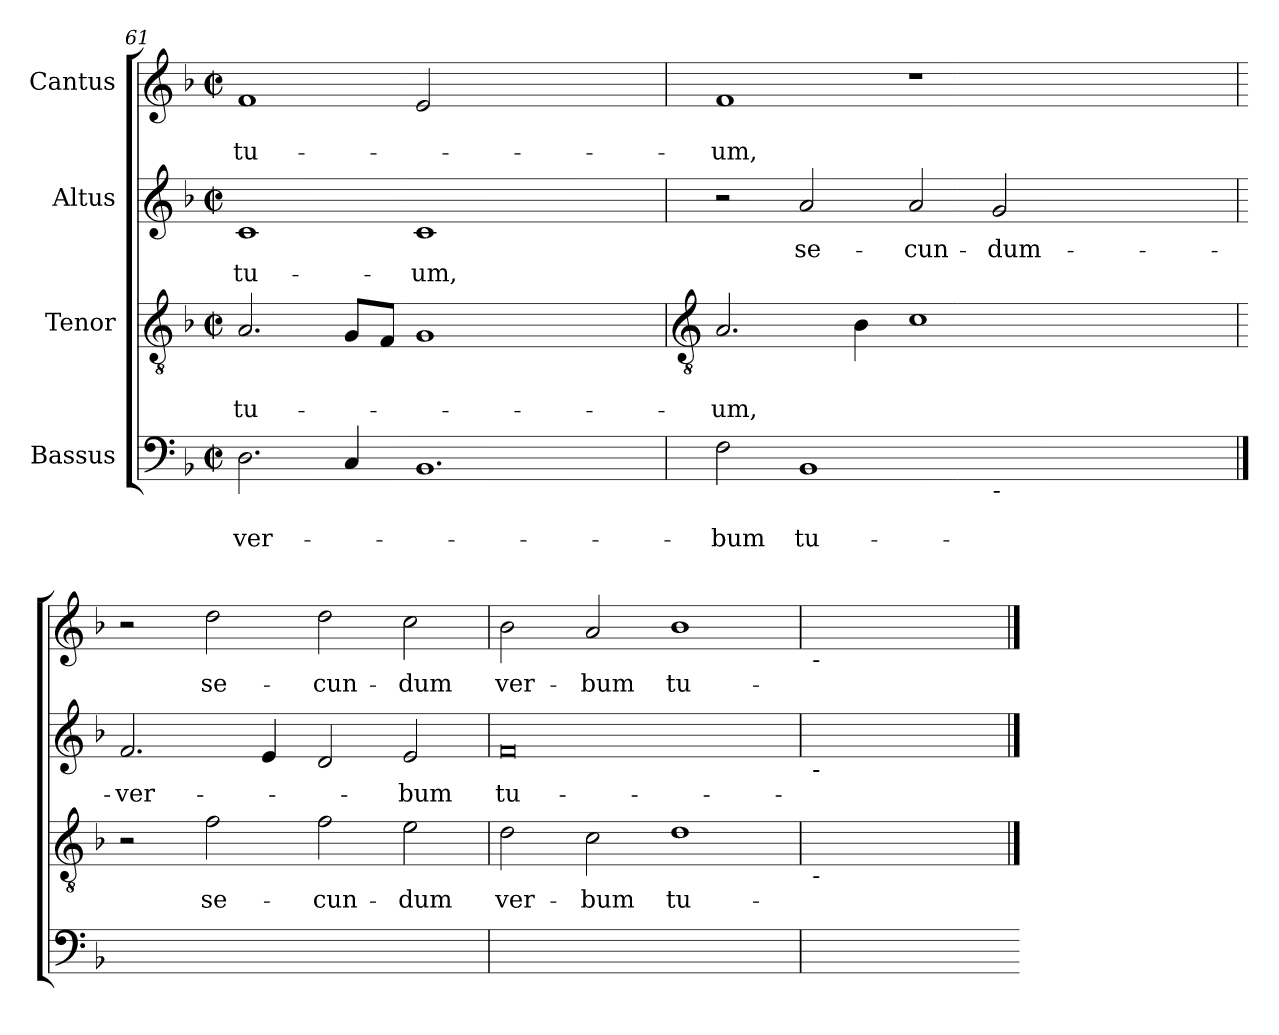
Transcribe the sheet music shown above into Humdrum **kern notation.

**kern	**text	**text	**kern	**text	**text	**kern	**text	**text	**kern	**text	**text
*part4	*part4	*part4	*part3	*part3	*part3	*part2	*part2	*part2	*part1	*part1	*part1
*staff4	*staff4	*staff4	*staff3	*staff3	*staff3	*staff2	*staff2	*staff2	*staff1	*staff1	*staff1
*I"Bassus	*	*	*I"Tenor	*	*	*I"Altus	*	*	*I"Cantus	*	*
*clefF4	*	*	*clefGv2	*	*	*clefG2	*	*	*clefG2	*	*
*k[b-]	*	*	*k[b-]	*	*	*k[b-]	*	*	*k[b-]	*	*
*F:	*	*	*F:	*	*	*F:	*	*	*F:	*	*
*M4/2	*	*	*M4/2	*	*	*M4/2	*	*	*M4/2	*	*
*met(c|)	*	*	*met(c|)	*	*	*met(c|)	*	*	*met(c|)	*	*
=61	=61	=61	=61	=61	=61	=61	=61	=61	=61	=61	=61
!	!	!LO:LY:b	!	!	!LO:LY:b	!	!	!LO:LY:b	!	!	!LO:LY:b
2.D	.	ver-	2.A	.	tu-	1c	.	tu-	1f	.	tu-
4C	.	.	8GL	.	.	.	.	.	.	.	.
.	.	.	8FJ	.	.	.	.	.	.	.	.
!	!	!	!	!	!	!	!	!LO:LY:b	!	!	!
1.BB-	.	.	1G	.	.	1c	.	-um,	2e	.	.
.	.	.	.	.	.	.	.	.	1ryy	.	.
.	.	.	2ryy	.	.	2ryy	.	.	.	.	.
!!LO:LB:g=z
=62	=62	=62	=62	=62	=62	=62	=62	=62	=62	=62	=62
*	*	*	*clefGv2	*	*	*	*	*	*	*	*
!	!	!LO:LY:b	!	!	!LO:LY:b	!	!	!	!	!	!LO:LY:b
2F	.	-bum	2.A	.	-um,	2r	.	.	1f	.	-um,
!	!	!LO:LY:b	!	!	!	!	!LO:LY:b	!	!	!	!
1BB-	.	tu-	.	.	.	2a	se-	.	.	.	.
.	.	.	4B-	.	.	.	.	.	.	.	.
!	!	!	!	!	!	!	!LO:LY:b	!	!	!	!
.	.	.	1c	.	.	2a	-cun-	.	1r	.	.
!LO:TX:b:t=-	!	!	!	!	!	!	!	!	!	!	!
!	!	!LO:LY:b	!	!	!	!	!LO:LY:b	!	!	!	!
0F;<yy	.	-um.	.	.	.	2g	-dum-	.	.	.	.
.	.	.	1.ryy	.	.	1.ryy	.	.	1.ryy	.	.
==63	=63	=63	=63	=63	=63	=63	=63	=63	=63	=63	=63
!	!	!	!	!	!	!	!LO:LY:b	!	!	!	!
0ryy	.	.	2r	.	.	2.f	-ver-	.	2r	.	.
!	!	!	!	!LO:LY:b	!	!	!	!	!	!LO:LY:b	!
.	.	.	2f	se-	.	.	.	.	2dd	se-	.
.	.	.	.	.	.	4e	.	.	.	.	.
!	!	!	!	!LO:LY:b	!	!	!	!	!	!LO:LY:b	!
.	.	.	2f	-cun-	.	2d	.	.	2dd	-cun-	.
!	!	!	!	!LO:LY:b	!	!	!LO:LY:b	!	!	!LO:LY:b	!
.	.	.	2e	-dum	.	2e	-bum	.	2cc	-dum	.
=63A	=63A	=63A	=63A	=63A	=63A	=63A	=63A	=63A	=63A	=63A	=63A
!	!	!	!	!LO:LY:b	!	!	!LO:LY:b	!	!	!LO:LY:b	!
0ryy	.	.	2d	ver-	.	0f	tu-	.	2b-	ver-	.
!	!	!	!	!LO:LY:b	!	!	!	!	!	!LO:LY:b	!
.	.	.	2c	-bum	.	.	.	.	2a	-bum	.
!	!	!	!	!LO:LY:b	!	!	!	!	!	!LO:LY:b	!
.	.	.	1d	tu-	.	.	.	.	1b-	tu-	.
=64A	=64A	=64A	=64A	=64A	=64A	=64A	=64A	=64A	=64A	=64A	=64A
!	!	!	!	!	!	!	!	!	!LO:TX:b:t=-	!	!
!	!	!	!	!	!	!LO:TX:b:t=-	!	!	!	!	!
!	!	!	!LO:TX:b:t=-	!	!	!	!	!	!	!	!
!	!	!	!	!LO:LY:b	!	!	!LO:LY:b	!	!	!LO:LY:b	!
0ryy	.	.	0c;<yy	-um.	.	0f;<yy	-um.	.	0a;<yy	-um.	.
=	==	==	==	==	==	==	==	==	==	==	==
*-	*-	*-	*-	*-	*-	*-	*-	*-	*-	*-	*-
